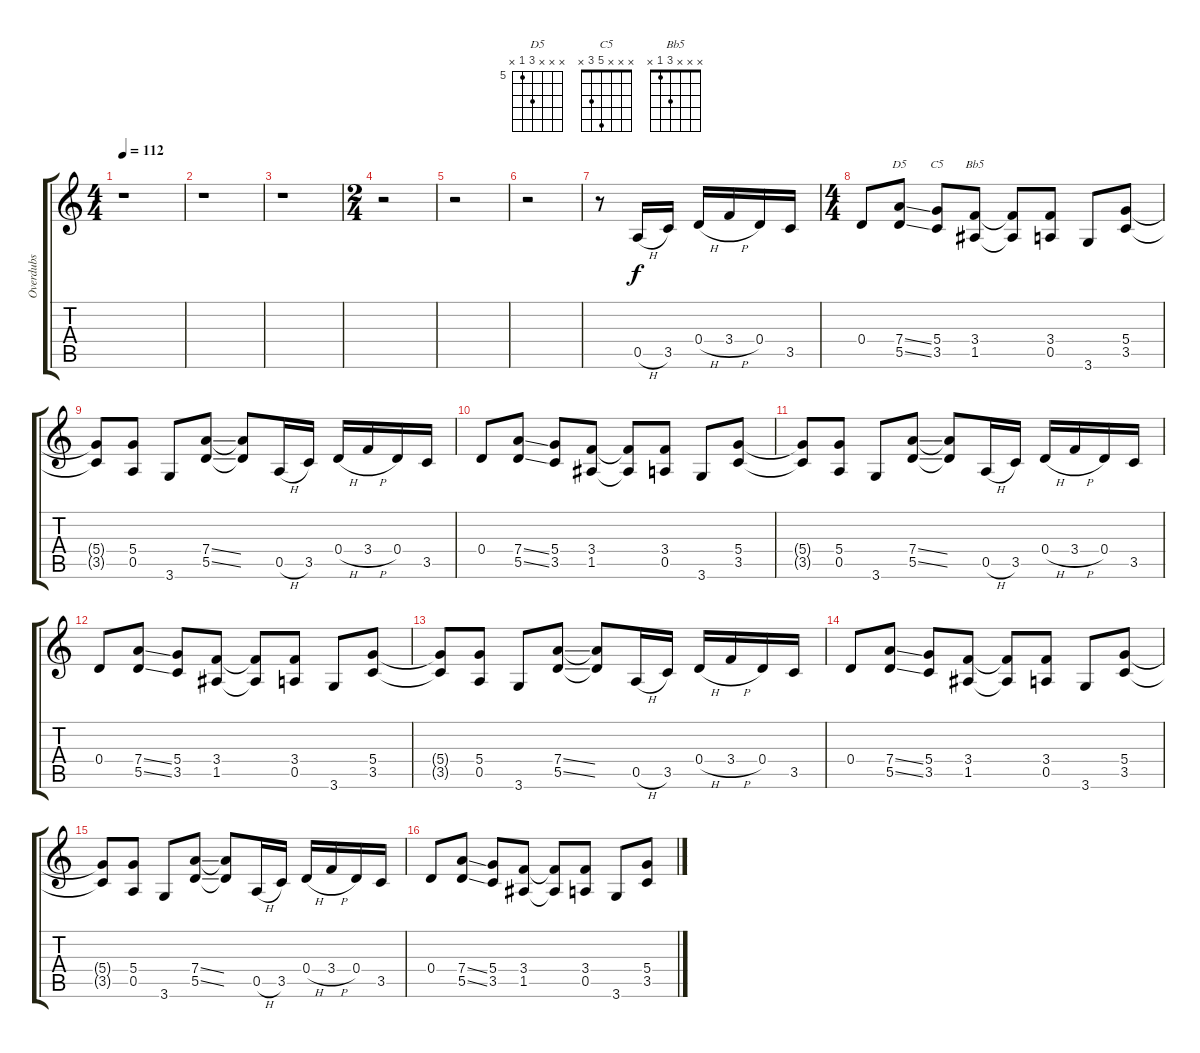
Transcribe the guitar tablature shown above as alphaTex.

\track ("Overdubs" "Overdubs") {instrument distortionguitar}
\staff {score tabs}
\tuning (E4 B3 G3 D3 A2 E2) {hide}
\chord ("D5" x x x 7 5 x) {firstfret 5}
\chord ("C5" x x x 5 3 x)
\chord ("Bb5" x x x 3 1 x)
\ts (4 4)
\tempo 112
\clef g2
\ks c
r.1{dy f} |
r.1 |
r.1 |
\ts (2 4)
r.2 |
r.2 |
r.2 |
r.8 0.5{h}.16 3.5.16 0.4{h}.16 3.4{h}.16 0.4.16 3.5.16 |
\ts (4 4)
0.4.8 (7.4{ss} 5.5{ss}).8{ch "D5"} (5.4 3.5).8{ch "C5"} (3.4 1.5).8{ch "Bb5"} (3.4{t} 1.5{t}).8 (3.4 0.5).8 3.6.8 (5.4 3.5).8 |
(5.4{t} 3.5{t}).8 (5.4 0.5).8 3.6.8 (7.4{ss} 5.5{ss}).8 (7.4{t} 5.5{t}).8 0.5{h}.16 3.5.16 0.4{h}.16 3.4{h}.16 0.4.16 3.5.16 |
0.4.8 (7.4{ss} 5.5{ss}).8 (5.4 3.5).8 (3.4 1.5).8 (3.4{t} 1.5{t}).8 (3.4 0.5).8 3.6.8 (5.4 3.5).8 |
(5.4{t} 3.5{t}).8 (5.4 0.5).8 3.6.8 (7.4{ss} 5.5{ss}).8 (7.4{t} 5.5{t}).8 0.5{h}.16 3.5.16 0.4{h}.16 3.4{h}.16 0.4.16 3.5.16 |
0.4.8 (7.4{ss} 5.5{ss}).8 (5.4 3.5).8 (3.4 1.5).8 (3.4{t} 1.5{t}).8 (3.4 0.5).8 3.6.8 (5.4 3.5).8 |
(5.4{t} 3.5{t}).8 (5.4 0.5).8 3.6.8 (7.4{ss} 5.5{ss}).8 (7.4{t} 5.5{t}).8 0.5{h}.16 3.5.16 0.4{h}.16 3.4{h}.16 0.4.16 3.5.16 |
0.4.8 (7.4{ss} 5.5{ss}).8 (5.4 3.5).8 (3.4 1.5).8 (3.4{t} 1.5{t}).8 (3.4 0.5).8 3.6.8 (5.4 3.5).8 |
(5.4{t} 3.5{t}).8 (5.4 0.5).8 3.6.8 (7.4{ss} 5.5{ss}).8 (7.4{t} 5.5{t}).8 0.5{h}.16 3.5.16 0.4{h}.16 3.4{h}.16 0.4.16 3.5.16 |
0.4.8 (7.4{ss} 5.5{ss}).8 (5.4 3.5).8 (3.4 1.5).8 (3.4{t} 1.5{t}).8 (3.4 0.5).8 3.6.8 (5.4 3.5).8
